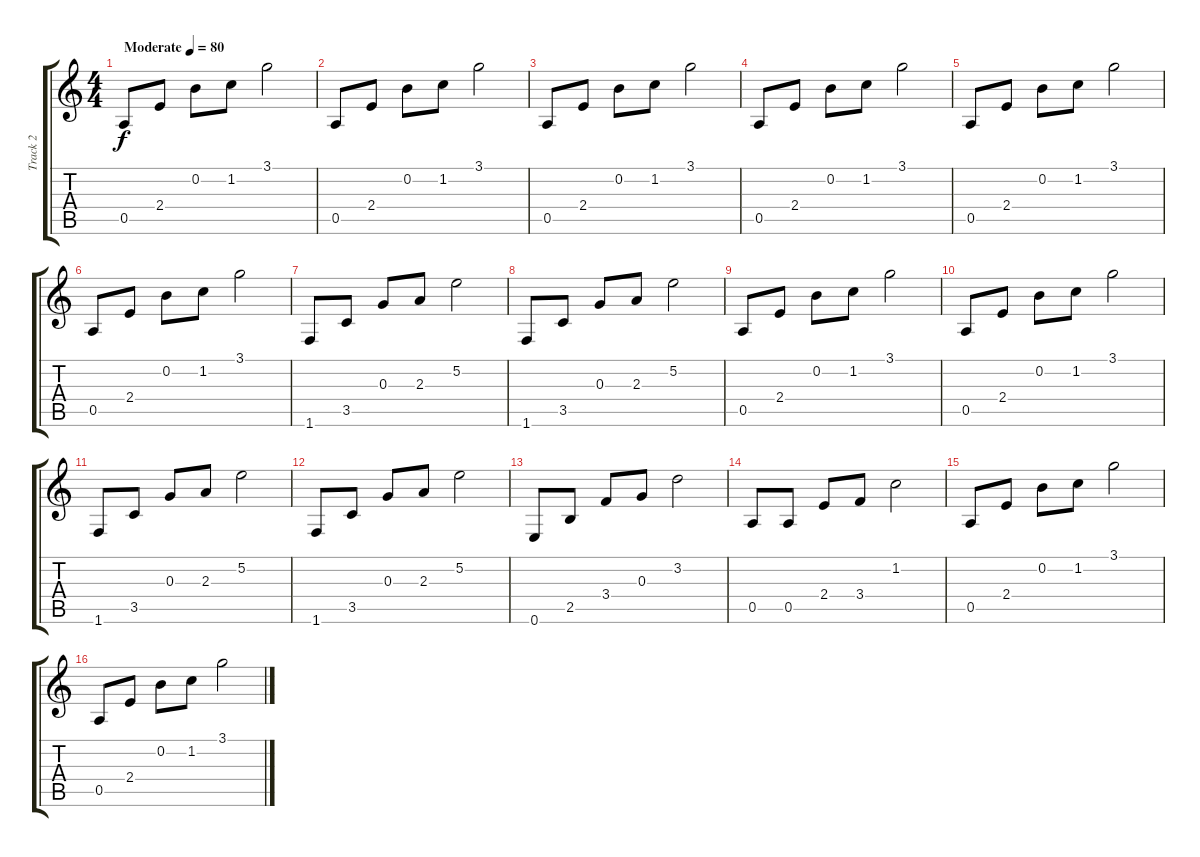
\track ("Track 2" "Track 2") {instrument acousticguitarsteel}
\staff {score tabs}
\tuning (E4 B3 G3 D3 A2 E2) {hide}
\ts (4 4)
\tempo (80 "Moderate")
\clef g2
\ks c
0.5.8{dy f instrument acousticguitarsteel} 2.4.8 0.2.8 1.2.8 3.1.2 |
0.5.8 2.4.8 0.2.8 1.2.8 3.1.2 |
0.5.8 2.4.8 0.2.8 1.2.8 3.1.2 |
0.5.8 2.4.8 0.2.8 1.2.8 3.1.2 |
0.5.8 2.4.8 0.2.8 1.2.8 3.1.2 |
0.5.8 2.4.8 0.2.8 1.2.8 3.1.2 |
1.6.8 3.5.8 0.3.8 2.3.8 5.2.2 |
1.6.8 3.5.8 0.3.8 2.3.8 5.2.2 |
0.5.8 2.4.8 0.2.8 1.2.8 3.1.2 |
0.5.8 2.4.8 0.2.8 1.2.8 3.1.2 |
1.6.8 3.5.8 0.3.8 2.3.8 5.2.2 |
1.6.8 3.5.8 0.3.8 2.3.8 5.2.2 |
0.6.8 2.5.8 3.4.8 0.3.8 3.2.2 |
0.5.8 0.5.8 2.4.8 3.4.8 1.2.2 |
0.5.8 2.4.8 0.2.8 1.2.8 3.1.2 |
0.5.8 2.4.8 0.2.8 1.2.8 3.1.2
